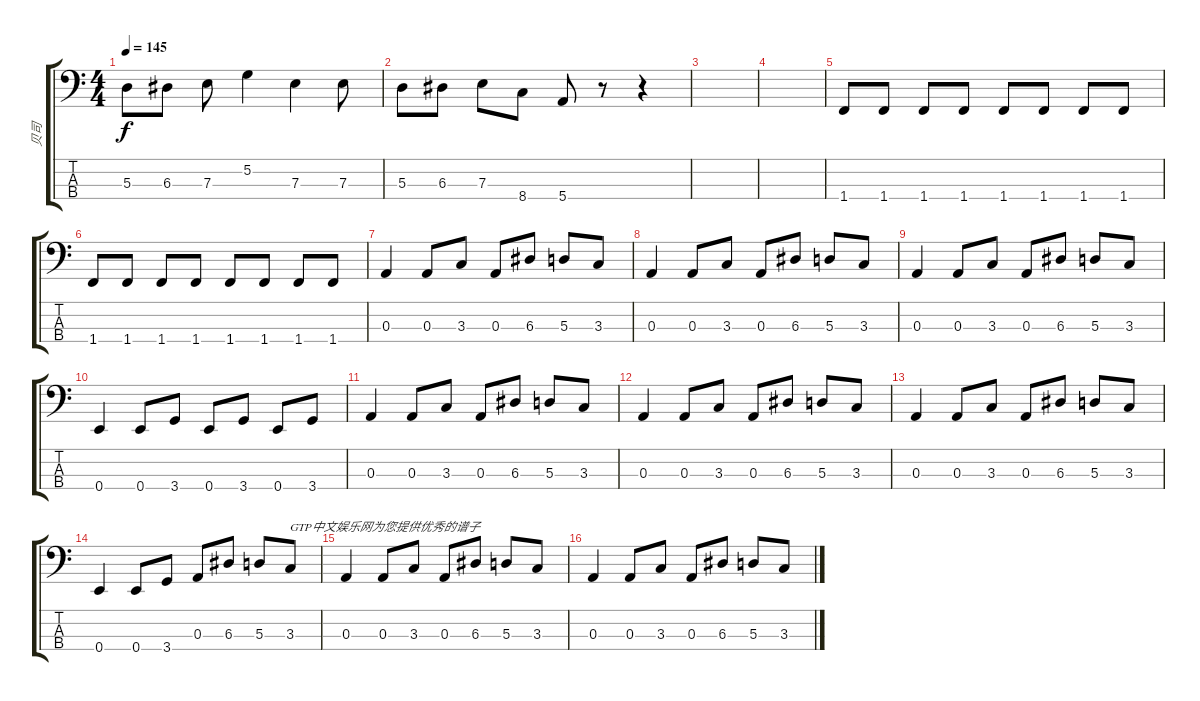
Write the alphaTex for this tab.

\track ("贝司" "贝司") {instrument electricbasspick}
\staff {score tabs}
\tuning (G2 D2 A1 E1) {hide}
\ts (4 4)
\tempo 145
\clef f4
\ks c
5.3.8{dy f} 6.3.8 7.3.8 5.2.4 7.3.4 7.3.8 |
5.3.8 6.3.8 7.3.8 8.4.8 5.4.8 r.8 r.4 |
|
|
1.4.8 1.4.8 1.4.8 1.4.8 1.4.8 1.4.8 1.4.8 1.4.8 |
1.4.8 1.4.8 1.4.8 1.4.8 1.4.8 1.4.8 1.4.8 1.4.8 |
0.3.4 0.3.8 3.3.8 0.3.8 6.3.8 5.3.8 3.3.8 |
0.3.4 0.3.8 3.3.8 0.3.8 6.3.8 5.3.8 3.3.8 |
0.3.4 0.3.8 3.3.8 0.3.8 6.3.8 5.3.8 3.3.8 |
0.4.4 0.4.8 3.4.8 0.4.8 3.4.8 0.4.8 3.4.8 |
0.3.4 0.3.8 3.3.8 0.3.8 6.3.8 5.3.8 3.3.8 |
0.3.4 0.3.8 3.3.8 0.3.8 6.3.8 5.3.8 3.3.8 |
0.3.4 0.3.8 3.3.8 0.3.8 6.3.8 5.3.8 3.3.8 |
0.4.4 0.4.8 3.4.8 0.3.8 6.3.8 5.3.8 3.3.8{txt "GTP中文娱乐网为您提供优秀的谱子"} |
0.3.4 0.3.8 3.3.8 0.3.8 6.3.8 5.3.8 3.3.8 |
0.3.4 0.3.8 3.3.8 0.3.8 6.3.8 5.3.8 3.3.8
